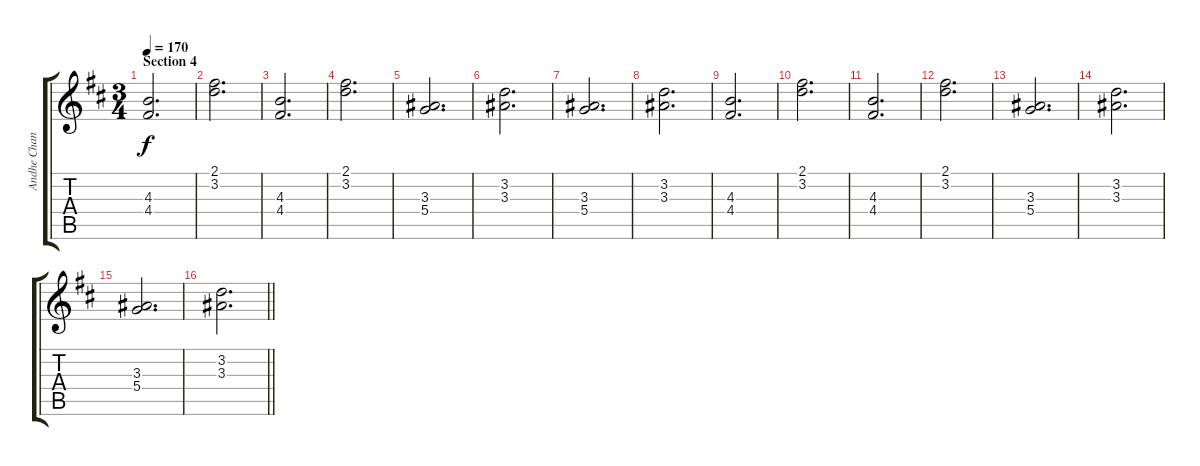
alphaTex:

\track ("Andhe Chandler (clean guitar)" "Andhe Chan") {instrument electricguitarclean}
\staff {score tabs}
\tuning (E4 B3 G3 D3 A2 E2) {hide}
\ts (3 4)
\section ("" "Section 4")
\tempo 170
\clef g2
\ks bminor
(4.3 4.4).2{d dy f} |
(2.1 3.2).2{d} |
(4.3 4.4).2{d} |
(2.1 3.2).2{d} |
(3.3 5.4).2{d} |
(3.2 3.3).2{d} |
(3.3 5.4).2{d} |
(3.2 3.3).2{d} |
(4.3 4.4).2{d} |
(2.1 3.2).2{d} |
(4.3 4.4).2{d} |
(2.1 3.2).2{d} |
(3.3 5.4).2{d} |
(3.2 3.3).2{d} |
(3.3 5.4).2{d} |
\barLineRight lightlight
(3.2 3.3).2{d}
